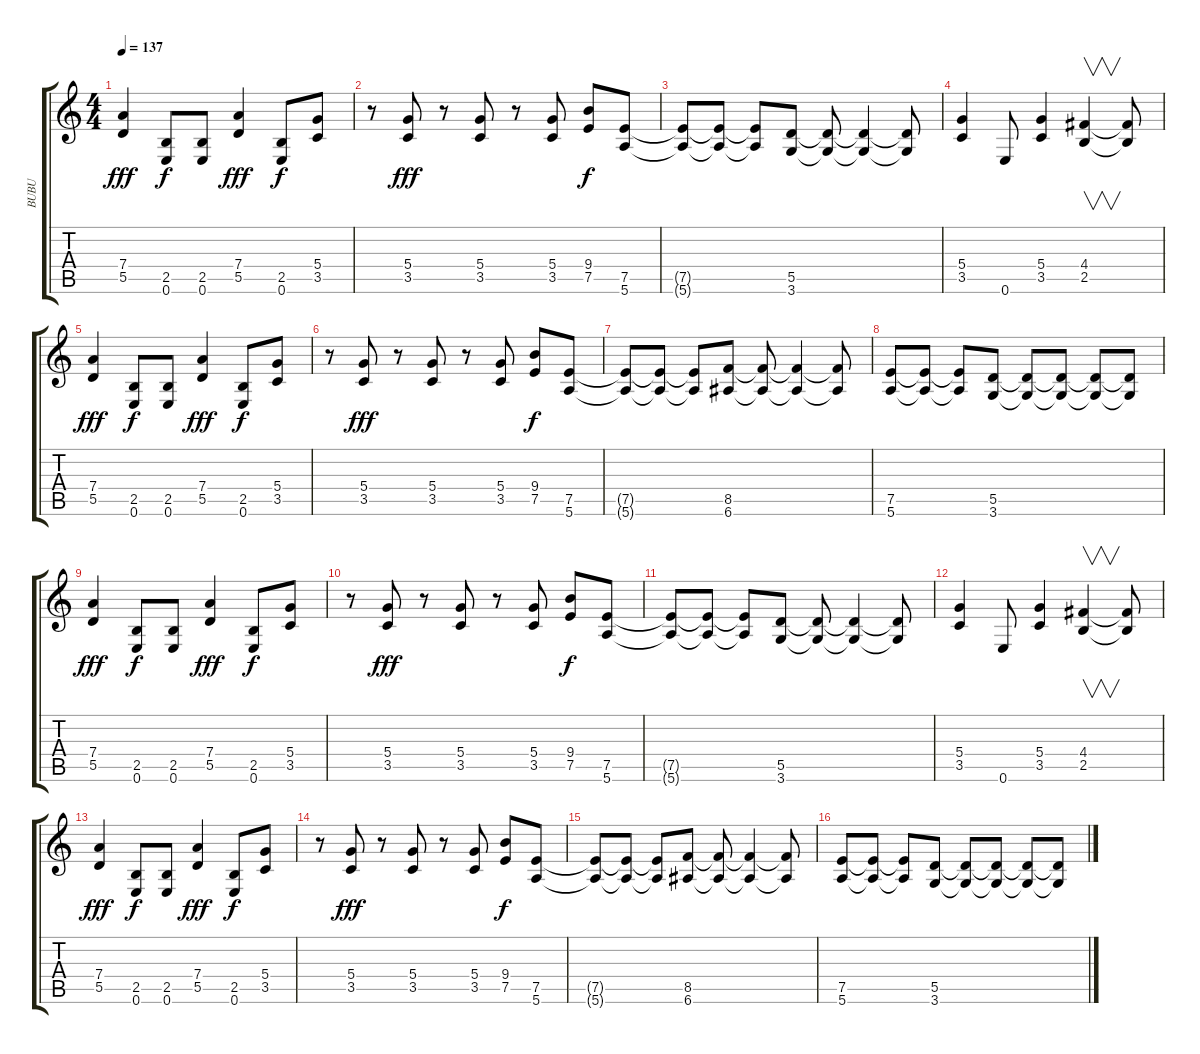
\track ("BUBU" "BUBU") {instrument distortionguitar}
\staff {score tabs}
\tuning (E4 B3 G3 D3 A2 E2) {hide}
\ts (4 4)
\tempo 137
\clef g2
\ks c
(7.4 5.5).4{dy fff instrument distortionguitar} (2.5 0.6).8{dy f} (2.5 0.6).8 (7.4 5.5).4{dy fff} (2.5 0.6).8{dy f} (5.4 3.5).8 |
r.8 (5.4 3.5).8{dy fff} r.8 (5.4 3.5).8 r.8 (5.4 3.5).8 (9.4 7.5).8{dy f} (7.5 5.6).8 |
(7.5{t} 5.6{t}).8 (7.5{t} 5.6{t}).8 (7.5{t} 5.6{t}).8 (5.5 3.6).8 (5.5{t} 3.6{t}).8 (5.5{t} 3.6{t}).4 (5.5{t} 3.6{t}).8 |
(5.4 3.5).4 0.6.8 (5.4 3.5).4 (4.4 2.5).4{v} (4.4{t} 2.5{t}).8 |
(7.4 5.5).4{dy fff} (2.5 0.6).8{dy f} (2.5 0.6).8 (7.4 5.5).4{dy fff} (2.5 0.6).8{dy f} (5.4 3.5).8 |
r.8 (5.4 3.5).8{dy fff} r.8 (5.4 3.5).8 r.8 (5.4 3.5).8 (9.4 7.5).8{dy f} (7.5 5.6).8 |
(7.5{t} 5.6{t}).8 (7.5{t} 5.6{t}).8 (7.5{t} 5.6{t}).8 (8.5 6.6).8 (8.5{t} 6.6{t}).8 (8.5{t} 6.6{t}).4 (8.5{t} 6.6{t}).8 |
(7.5 5.6).8 (7.5{t} 5.6{t}).8 (7.5{t} 5.6{t}).8 (5.5 3.6).8 (5.5{t} 3.6{t}).8 (5.5{t} 3.6{t}).8 (5.5{t} 3.6{t}).8 (5.5{t} 3.6{t}).8 |
(7.4 5.5).4{dy fff} (2.5 0.6).8{dy f} (2.5 0.6).8 (7.4 5.5).4{dy fff} (2.5 0.6).8{dy f} (5.4 3.5).8 |
r.8 (5.4 3.5).8{dy fff} r.8 (5.4 3.5).8 r.8 (5.4 3.5).8 (9.4 7.5).8{dy f} (7.5 5.6).8 |
(7.5{t} 5.6{t}).8 (7.5{t} 5.6{t}).8 (7.5{t} 5.6{t}).8 (5.5 3.6).8 (5.5{t} 3.6{t}).8 (5.5{t} 3.6{t}).4 (5.5{t} 3.6{t}).8 |
(5.4 3.5).4 0.6.8 (5.4 3.5).4 (4.4 2.5).4{v} (4.4{t} 2.5{t}).8 |
(7.4 5.5).4{dy fff} (2.5 0.6).8{dy f} (2.5 0.6).8 (7.4 5.5).4{dy fff} (2.5 0.6).8{dy f} (5.4 3.5).8 |
r.8 (5.4 3.5).8{dy fff} r.8 (5.4 3.5).8 r.8 (5.4 3.5).8 (9.4 7.5).8{dy f} (7.5 5.6).8 |
(7.5{t} 5.6{t}).8 (7.5{t} 5.6{t}).8 (7.5{t} 5.6{t}).8 (8.5 6.6).8 (8.5{t} 6.6{t}).8 (8.5{t} 6.6{t}).4 (8.5{t} 6.6{t}).8 |
(7.5 5.6).8 (7.5{t} 5.6{t}).8 (7.5{t} 5.6{t}).8 (5.5 3.6).8 (5.5{t} 3.6{t}).8 (5.5{t} 3.6{t}).8 (5.5{t} 3.6{t}).8 (5.5{t} 3.6{t}).8
